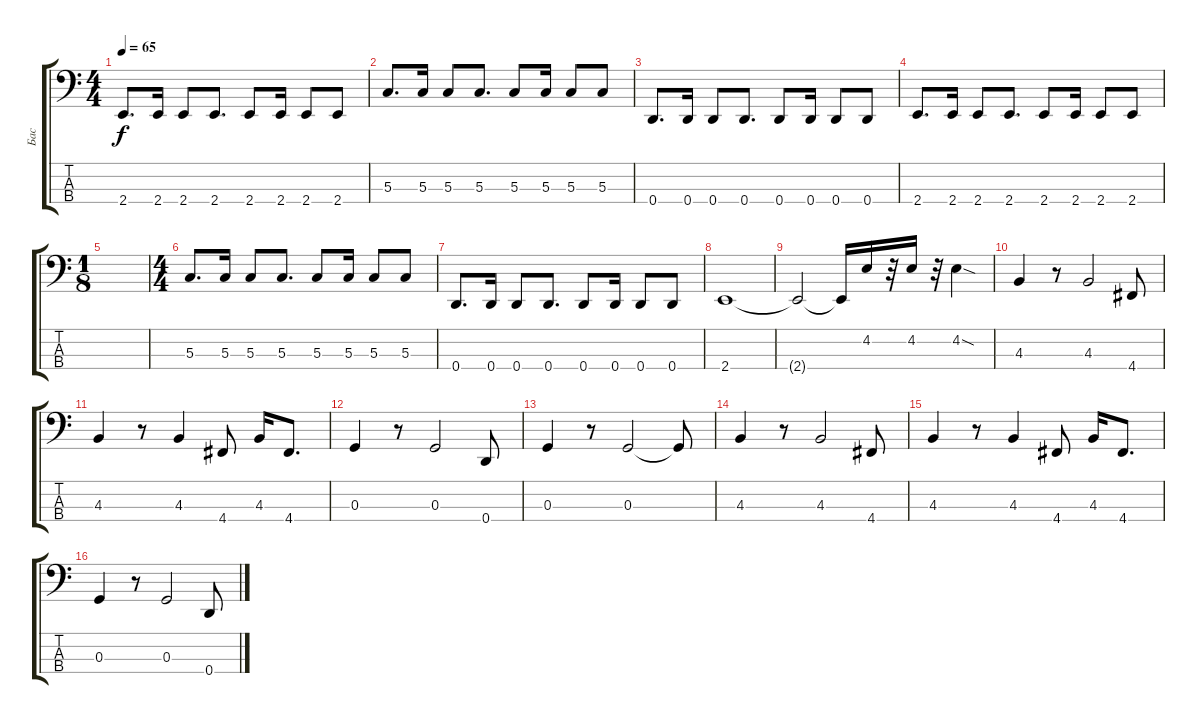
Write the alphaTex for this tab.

\track ("Бас" "Бас") {instrument electricbassfinger}
\staff {score tabs}
\tuning (F2 C2 G1 D1) {hide}
\ts (4 4)
\tempo 65
\clef f4
\ks c
2.4.8{d dy f} 2.4.16 2.4.8 2.4.8{d} 2.4.8 2.4.16 2.4.8 2.4.8 |
5.3.8{d} 5.3.16 5.3.8 5.3.8{d} 5.3.8 5.3.16 5.3.8 5.3.8 |
0.4.8{d} 0.4.16 0.4.8 0.4.8{d} 0.4.8 0.4.16 0.4.8 0.4.8 |
2.4.8{d} 2.4.16 2.4.8 2.4.8{d} 2.4.8 2.4.16 2.4.8 2.4.8 |
\ts (1 8)
|
\ts (4 4)
5.3.8{d} 5.3.16 5.3.8 5.3.8{d} 5.3.8 5.3.16 5.3.8 5.3.8 |
0.4.8{d} 0.4.16 0.4.8 0.4.8{d} 0.4.8 0.4.16 0.4.8 0.4.8 |
2.4.1 |
2.4{t}.2 2.4{t}.16 4.2.16 r.32 4.2.16 r.32 4.2{sod}.4 |
4.3.4 r.8 4.3.2 4.4.8 |
4.3.4 r.8 4.3.4 4.4.8 4.3.16 4.4.8{d} |
0.3.4 r.8 0.3.2 0.4.8 |
0.3.4 r.8 0.3.2 0.3{t}.8 |
4.3.4 r.8 4.3.2 4.4.8 |
4.3.4 r.8 4.3.4 4.4.8 4.3.16 4.4.8{d} |
0.3.4 r.8 0.3.2 0.4.8
